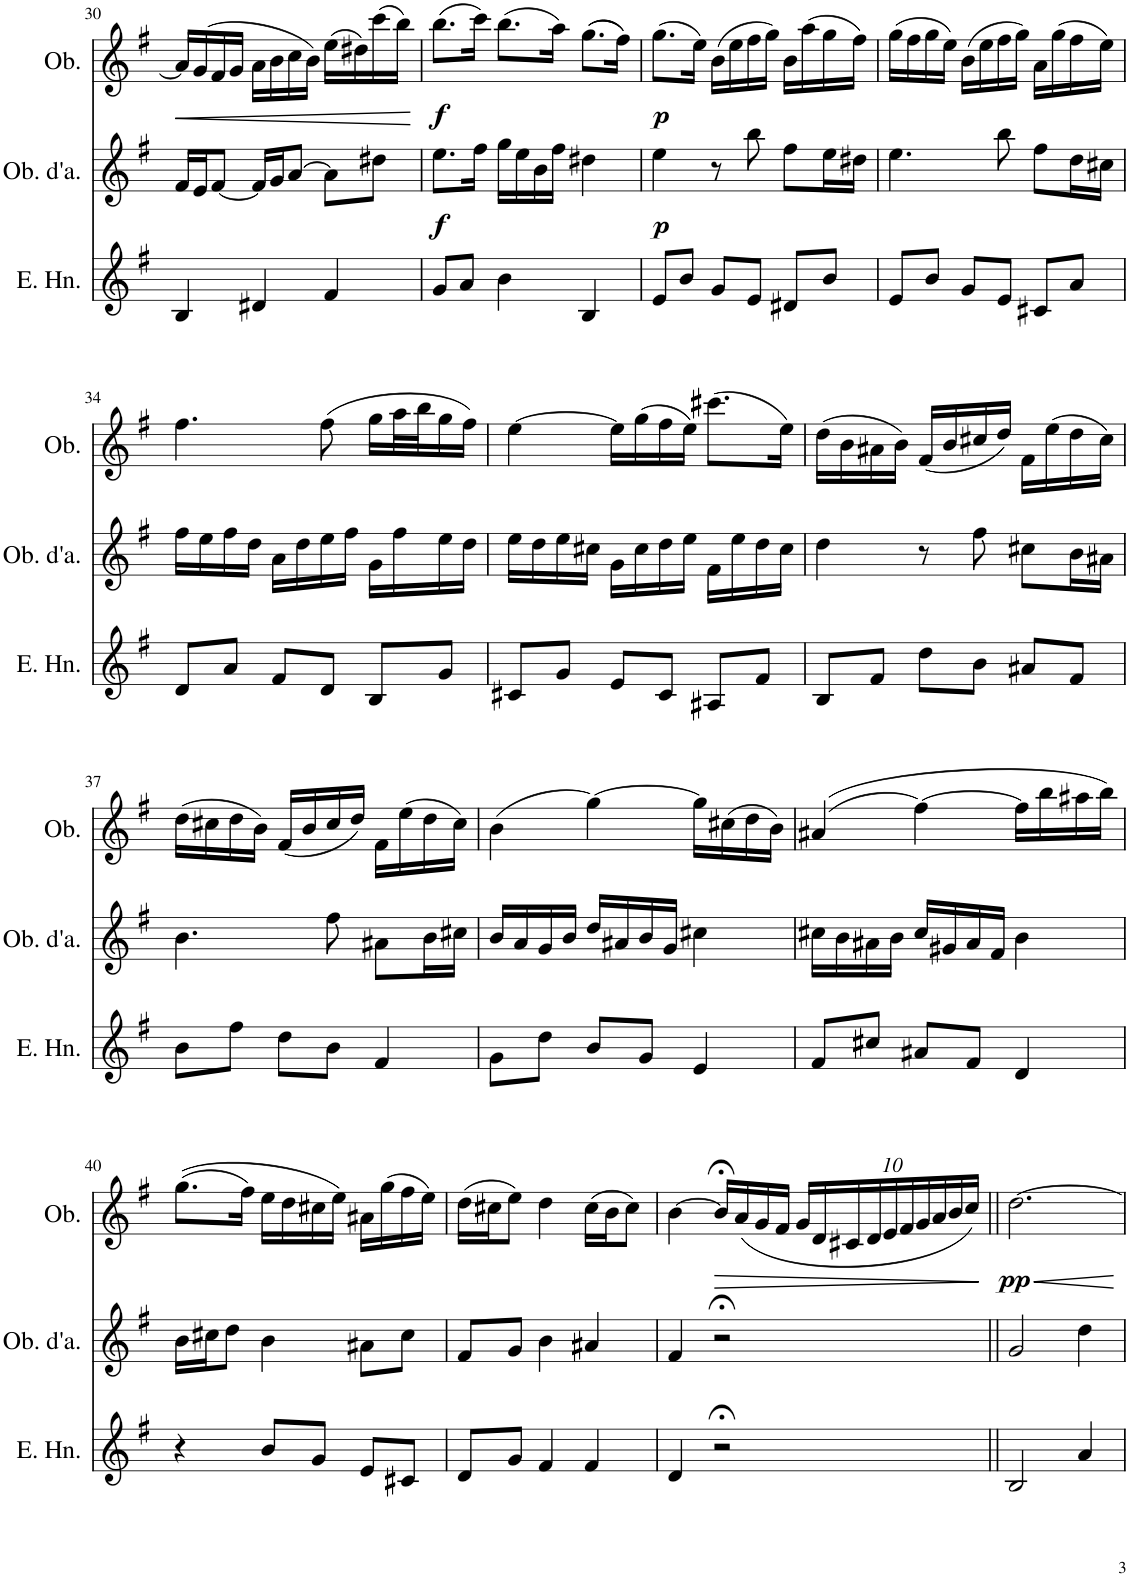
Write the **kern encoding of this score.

**kern	**kern	**dynam	**kern	**kern	**dynam	**kern	**dynam
*part4	*part4	*part4	*part3	*part2	*part2	*part1	*part1
*staff5	*staff4	*staff4/5	*staff3	*staff2	*staff2	*staff1	*staff1
*I"Piano	*	*	*I"English Horn	*I"Oboe d'amore	*	*I"Oboe	*
*I'Pno.	*	*	*I'E. Hn.	*I'Ob. d'a.	*	*I'Ob.	*
!!LO:PB:g=z
*clefF4	*clefG2	*	*clefG2	*clefG2	*	*clefG2	*
*	*	*	*ITrd4c7	*	*	*	*
*k[f#]	*k[f#]	*	*k[f#]	*k[f#]	*	*k[f#]	*
*M3/4	*M3/4	*	*M3/4	*M3/4	*	*M3/4	*
=30	=30	=30	=30	=30	=30	=30	=30
*	*^	*	*	*	*	*	*
!	!	!	!	!	!	!	!	!LO:HP:b
8D#X\L	16f#/LL	4B	.	4B/	16f#/LL	.	16a/LL]	<
.	16e/J	.	.	.	16e/J	.	(16g/	.
8A\J	[8f#/J	.	.	.	[8f#/J	.	16f#/	.
.	.	.	.	.	.	.	16g/JJ	.
8F#\L	16f#/LL]	4d#X	.	4d#X/	16f#/LL]	.	16a\LL	.
.	16g/J	.	.	.	16g/J	.	16b\	.
8D#\J	[8a/J	.	.	.	[8a/J	.	16cc\	.
.	.	.	.	.	.	.	16b\JJ)	.
8BB\L	8a\L]	4f#	.	4f#/	8a\L]	.	(16ee\LL	.
.	.	.	.	.	.	.	16dd#X\)	.
8A\J	8dd#X\J	.	.	.	8dd#X\J	.	(16ccc\	.
.	.	.	.	.	.	.	16bb\JJ)	.
*	*v	*v	*	*	*	*	*	*
.	.	.	.	.	.	.	[
=31	=31	=31	=31	=31	=31	=31	=31
!	!	!LO:DY:b	!	!	!LO:DY:b	!	!LO:DY:b
8G\L	8.ee\L	f	8g/L	8.ee\L	f	(8.bb\L	f
8A\J	.	.	8a/J	.	.	.	.
.	16ff#\Jk	.	.	16ff#\Jk	.	16ccc\Jk)	.
4B	16g\ 16gg\LL	.	4b\	16gg\LL	.	(8.bb\L	.
.	16ee\J	.	.	16ee\	.	.	.
.	16b\L	.	.	16b\	.	.	.
.	16ff#\JJ	.	.	16ff#\JJ	.	16aa\Jk)	.
4BB	4dd#X	.	4B/	4dd#X\	.	((8.gg\L	.
.	.	.	.	.	.	16ff#\Jk))	.
=32	=32	=32	=32	=32	=32	=32	=32
!	!	!LO:DY:b	!	!	!LO:DY:b	!	!LO:DY:b
8E\L	4ee	p	8e/L	4ee\	p	(8.gg\L	p
8B\J	.	.	8b/J	.	.	.	.
.	.	.	.	.	.	16ee\Jk)	.
8G\L	8r	.	8g/L	8r	.	(16b\LL	.
.	.	.	.	.	.	16ee\	.
8E\J	8bb	.	8e/J	8bb\	.	16ff#\	.
.	.	.	.	.	.	16gg\JJ)	.
8D#X\L	8ff#\L	.	8d#X/L	8ff#\L	.	16b\LL	.
.	.	.	.	.	.	(16aa\	.
8B\J	16ee\L	.	8b/J	16ee\L	.	16gg\	.
.	16dd#X\JJ	.	.	16dd#X\JJ	.	16ff#\JJ)	.
=33	=33	=33	=33	=33	=33	=33	=33
8E\L	4.ee	.	8e/L	4.ee\	.	(16gg\LL	.
.	.	.	.	.	.	16ff#\	.
8B\J	.	.	8b/J	.	.	16gg\	.
.	.	.	.	.	.	16ee\JJ)	.
8G\L	.	.	8g/L	.	.	(16b\LL	.
.	.	.	.	.	.	16ee\	.
8E\J	8bb	.	8e/J	8bb\	.	16ff#\	.
.	.	.	.	.	.	16gg\JJ)	.
8C#X\L	8ff#\L	.	8c#X/L	8ff#\L	.	16a\LL	.
.	.	.	.	.	.	(16gg\	.
8A\J	16dd\L	.	8a/J	16dd\L	.	16ff#\	.
.	16cc#X\JJ	.	.	16cc#X\JJ	.	16ee\JJ)	.
!!LO:LB:g=z
=34	=34	=34	=34	=34	=34	=34	=34
8D\L	16ff#\LL	.	8d/L	16ff#\LL	.	4.ff#\	.
.	16ee\J	.	.	16ee\	.	.	.
8A\J	16ff#\L	.	8a/J	16ff#\	.	.	.
.	16dd\JJ	.	.	16dd\JJ	.	.	.
8F#\L	16a\LL	.	8f#/L	16a\LL	.	.	.
.	16dd\J	.	.	16dd\	.	.	.
8D\J	16ee\L	.	8d/J	16ee\	.	(8ff#\	.
.	16ff#\JJ	.	.	16ff#\JJ	.	.	.
8BB\L	16g\LL	.	8B/L	16g\LL	.	16gg\LL	.
.	16ff#\J	.	.	16ff#\	.	32aa\L	.
.	.	.	.	.	.	32bb\J	.
8G\J	16ee\L	.	8g/J	16ee\	.	16gg\	.
.	16dd\JJ	.	.	16dd\JJ	.	16ff#\JJ)	.
=35	=35	=35	=35	=35	=35	=35	=35
8C#X\L	16ee\LL	.	8c#X/L	16ee\LL	.	[4ee\	.
.	16dd\J	.	.	16dd\	.	.	.
8G\J	16ee\L	.	8g/J	16ee\	.	.	.
.	16cc#X\JJ	.	.	16cc#X\JJ	.	.	.
8E\L	16g\LL	.	8e/L	16g\LL	.	16ee\LL]	.
.	16cc#\J	.	.	16cc#\	.	(16gg\	.
8C#\J	16dd\L	.	8c#/J	16dd\	.	16ff#\	.
.	16ee\JJ	.	.	16ee\JJ	.	16ee\JJ)	.
8AA#X/L	16f#/LL	.	8A#X/L	16f#\LL	.	(8.ccc#X\L	.
.	16ee/J	.	.	16ee\	.	.	.
8F#/J	16dd/L	.	8f#/J	16dd\	.	.	.
.	16cc#/JJ	.	.	16cc#\JJ	.	16ee\Jk)	.
=36	=36	=36	=36	=36	=36	=36	=36
8BB\L	4dd	.	8B/L	4dd\	.	(16dd\LL	.
.	.	.	.	.	.	16b\	.
8f#\J	.	.	8f#/J	.	.	16a#X\	.
.	.	.	.	.	.	16b\JJ)	.
8d\L	8r	.	8dd\L	8r	.	(16f#/LL	.
.	.	.	.	.	.	16b/	.
8B\J	8ff#	.	8b\J	8ff#\	.	16cc#X/	.
.	.	.	.	.	.	16dd/JJ)	.
8A#X\L	8cc#X\L	.	8a#X/L	8cc#X\L	.	16f#\LL	.
.	.	.	.	.	.	(16ee\	.
8f#\J	16b\L	.	8f#/J	16b\L	.	16dd\	.
.	16a#X\JJ	.	.	16a#X\JJ	.	16cc#\JJ)	.
!!LO:LB:g=z
=37	=37	=37	=37	=37	=37	=37	=37
8B\L	4.b	.	8b\L	4.b\	.	(16dd\LL	.
.	.	.	.	.	.	16cc#X\	.
8f#\J	.	.	8ff#\J	.	.	16dd\	.
.	.	.	.	.	.	16b\JJ)	.
8d\L	.	.	8dd\L	.	.	(16f#/LL	.
.	.	.	.	.	.	16b/	.
8B\J	8ff#	.	8b\J	8ff#\	.	16cc#/	.
.	.	.	.	.	.	16dd/JJ)	.
8F#\L	8a#X\L	.	4f#/	8a#X\L	.	16f#\LL	.
.	.	.	.	.	.	(16ee\	.
8f#\J	16b\L	.	.	16b\L	.	16dd\	.
.	16cc#X\JJ	.	.	16cc#X\JJ	.	16cc#\JJ)	.
=38	=38	=38	=38	=38	=38	=38	=38
8G\L	16b\LL	.	8g\L	16b/LL	.	(4b\	.
.	16a\J	.	.	16a/	.	.	.
8d\J	16g\L	.	8dd\J	16g/	.	.	.
.	16b\JJ	.	.	16b/JJ	.	.	.
8B\L	16dd\LL	.	8b/L	16dd/LL	.	[4gg\)	.
.	16a#X\J	.	.	16a#X/	.	.	.
8G\J	16b\L	.	8g/J	16b/	.	.	.
.	16g\JJ	.	.	16g/JJ	.	.	.
8E\L	4cc#X	.	4e/	4cc#X\	.	16gg\LL]	.
.	.	.	.	.	.	(16cc#X\	.
8e\J	.	.	.	.	.	16dd\	.
.	.	.	.	.	.	16b\JJ)	.
=39	=39	=39	=39	=39	=39	=39	=39
8F#\L	16cc#X\LL	.	8f#/L	16cc#X\LL	.	((4a#X/	.
.	16b\J	.	.	16b\	.	.	.
8c#X\J	16a#X\L	.	8cc#X/J	16a#X\	.	.	.
.	16b\JJ	.	.	16b\JJ	.	.	.
8A#X\L	16cc#/LL	.	8a#X/L	16cc#/LL	.	[4ff#\)	.
.	16g#X/J	.	.	16g#X/	.	.	.
8F#\J	16a#/L	.	8f#/J	16a#/	.	.	.
.	16f#/JJ	.	.	16f#/JJ	.	.	.
8D\L	4b	.	4d/	4b\	.	16ff#\LL]	.
.	.	.	.	.	.	16bb\	.
8d\J	.	.	.	.	.	16aa#X\	.
.	.	.	.	.	.	16bb\JJ)	.
!!LO:LB:g=z
=40	=40	=40	=40	=40	=40	=40	=40
*	*^	*	*	*	*	*	*
8E\L	16b\LL	4ryy	.	4r	16b\LL	.	((8.gg\L	.
.	16cc#X\J	.	.	.	16cc#X\J	.	.	.
8B\J	8dd\J	.	.	.	8dd\J	.	.	.
.	.	.	.	.	.	.	16ff#\Jk)	.
8G\L	4b	8b/L	.	8b/L	4b\	.	16ee\LL	.
.	.	.	.	.	.	.	16dd\	.
8E\J	.	8g/J	.	8g/J	.	.	16cc#X\	.
.	.	.	.	.	.	.	16ee\JJ)	.
8C#X\L	8a#X\L	8e/L	.	8e/L	8a#X\L	.	16a#X\LL	.
.	.	.	.	.	.	.	(16gg\	.
8A#X\J	8cc#\J	8c#X/J	.	8c#X/J	8cc#\J	.	16ff#\	.
.	.	.	.	.	.	.	16ee\JJ)	.
*	*v	*v	*	*	*	*	*	*
=41	=41	=41	=41	=41	=41	=41	=41
8B\L	8d/ 8f#/L	.	8d/L	8f#/L	.	(16dd\LL	.
.	.	.	.	.	.	16cc#X\J	.
8e\J	8g/J	.	8g/J	8g/J	.	8ee\J)	.
4F#	4f# 4b	.	4f#/	4b\	.	4dd\	.
4FF#	4f# 4a#X	.	4f#/	4a#X/	.	(16cc#\LL	.
.	.	.	.	.	.	16b\J	.
.	.	.	.	.	.	8cc#\J)	.
=42	=42	=42	=42	=42	=42	=42	=42
4BB	4d 4f#	.	4d/	4f#/	.	[4b\	.
!	!	!	!	!	!	!	!LO:HP:b
4r	2r;<	.	2r;<	2r;<	.	16b;</LL]	>
.	.	.	.	.	.	(16a/	.
.	.	.	.	.	.	16g/	.
.	.	.	.	.	.	16f#/JJ	.
*	*	*	*	*	*	*Xbrackettup	*
4r	.	.	.	.	.	40g/LL	.
.	.	.	.	.	.	40d/	.
.	.	.	.	.	.	40c#X/	.
.	.	.	.	.	.	40d/	.
.	.	.	.	.	.	40e/	.
.	.	.	.	.	.	40f#/	.
.	.	.	.	.	.	40g/	.
.	.	.	.	.	.	40a/	.
.	.	.	.	.	.	40b/	.
.	.	.	.	.	.	40cc/JJ)	.
.	.	.	.	.	.	.	]
=43||	=43||	=43||	=43||	=43||	=43||	=43||	=43||
!	!	!	!	!	!	!	!LO:HP:b
!	!	!	!	!	!	!	!LO:DY:n=1:b
8G\L	4B 4g	.	2B/	2g/	.	[2.dd\	< pp
8d\J	.	.	.	.	.	.	.
8B\L	4r	.	.	.	.	.	.
8G\J	.	.	.	.	.	.	.
8F#\L	4a 4dd	.	4a/	4dd\	.	.	.
8d\J	.	.	.	.	.	.	.
.	.	.	.	.	.	.	[
=	=	=	=	=	=	=	=
*-	*-	*-	*-	*-	*-	*-	*-
